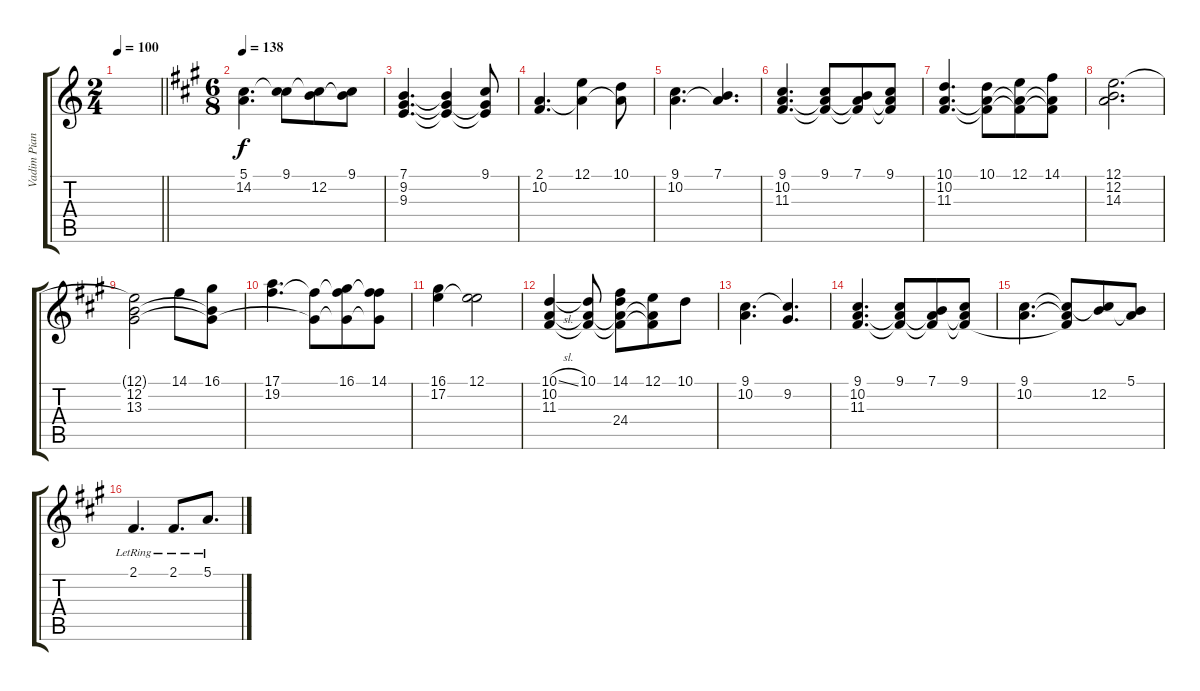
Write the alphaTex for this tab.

\track ("Vadim Piano Treble" "Vadim Pian") {instrument acousticgrandpiano}
\staff {score tabs}
\tuning (E4 B3 G3 D3 A2 E2) {hide}
\ts (2 4)
\tempo 100
\clef g2
\barLineRight lightlight
\ks c
|
\ts (6 8)
\tempo 138
\ks a
(5.1 14.2).4{d instrument acousticgrandpiano} (9.1 14.2{t}).8 (9.1{t} 12.2).8 (9.1 12.2{t}).8 |
(7.1 9.2 9.3).4{d} (7.1{t} 9.2{t} 9.3{t}).4 (9.1 9.2{t} 9.3{t}).8 |
(2.1 10.2).4{d} (12.1 10.2{t}).4 (10.1 10.2{t}).8 |
(9.1 10.2).4{d} (7.1 10.2{t}).4{d} |
(9.1 10.2 11.3).4{d} (9.1 10.2{t} 11.3{t}).8 (7.1 10.2{t} 11.3{t}).8 (9.1 10.2{t} 11.3{t}).8 |
(10.1 10.2 11.3).4{d} (10.1 10.2{t} 11.3{t}).8 (12.1 10.2{t} 11.3{t}).8 (14.1 10.2{t} 11.3{t}).8 |
(12.1 12.2 14.3).2{d} |
(12.1{t} 12.2 13.3).2 14.1.8 (16.1 12.2{t} 13.3{t}).8 |
(17.1 19.2).4{d} (19.2{t} 13.3{t}).8 (16.1 19.2{t} 13.3{t}).8 (14.1 19.2{t} 13.3{t}).8 |
(16.1 17.2).4 (12.1 17.2{t}).2 |
(10.1{sl} 10.2 11.3).4 (10.1 10.2{t} 11.3{t}).8 (14.1 10.2{t} 11.3{t} 24.4).8 (12.1 10.2{t} 11.3{t}).8 10.1.8 |
(9.1 10.2).4{d} (9.1{t} 9.2).4{d} |
(9.1 10.2 11.3).4{d} (9.1 10.2{t} 11.3{t}).8 (7.1 10.2{t} 11.3{t}).8 (9.1 10.2{t} 11.3{t}).8 |
(9.1 10.2).4{d} (9.1{t} 10.2{t} 11.3{t}).8 (9.1{t} 12.2).8 (5.1 12.2{t}).8 |
2.1{lr}.4{d} 2.1{lr}.8{d} 5.1{lr}.8{d}
